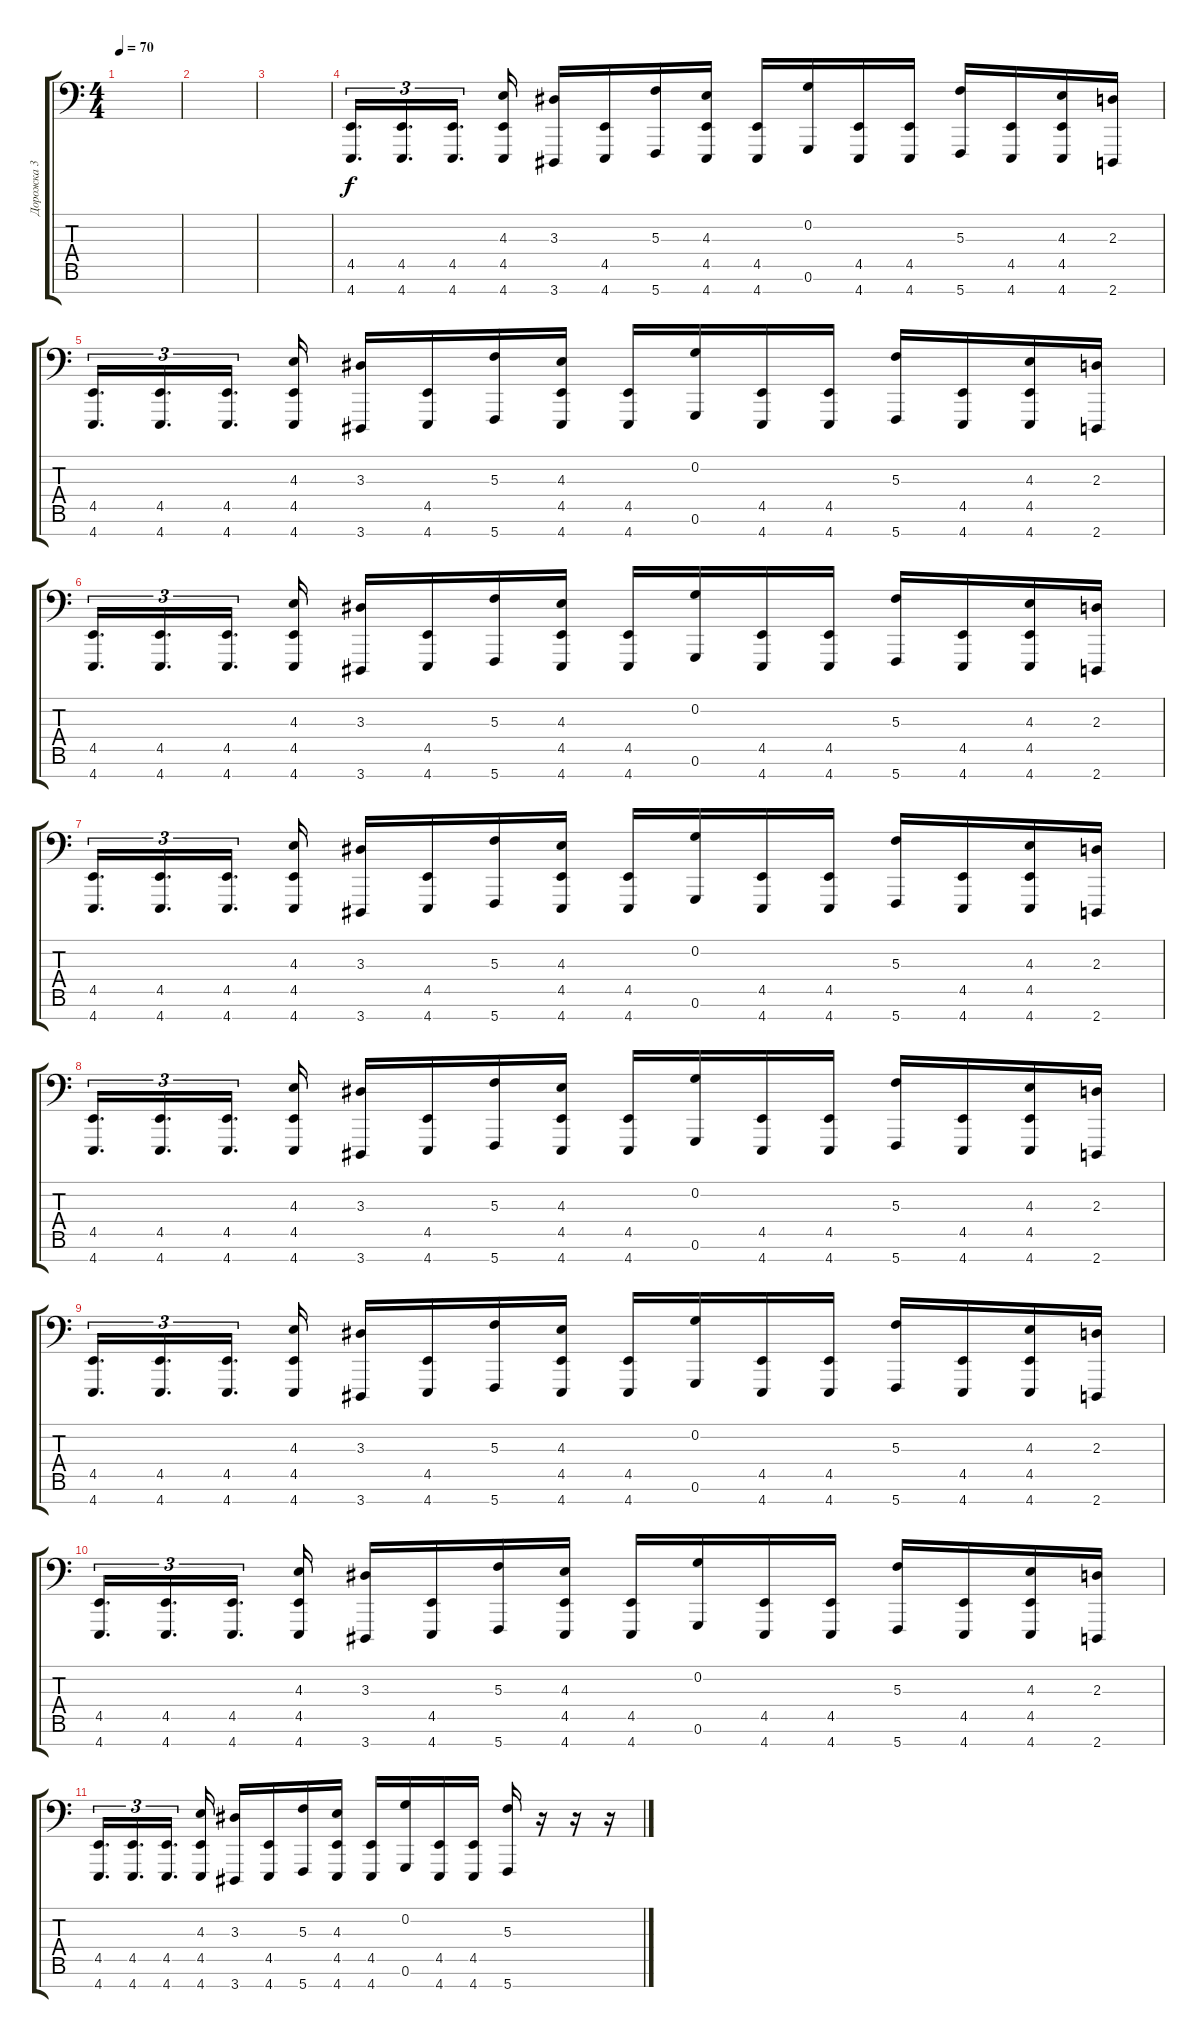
\track ("Дорожка 3" "Дорожка 3") {instrument lead8bassandlead}
\staff {score tabs}
\tuning (C4 G3 C3 F2 C2 G1 C1) {hide}
\ts (4 4)
\tempo 70
\clef f4
\ks c
|
|
|
(4.5 4.7).16{d tu (3 2) volume 16} (4.5 4.7).16{d tu (3 2)} (4.5 4.7).16{d tu (3 2) beam splitsecondary} (4.3 4.5 4.7).16 (3.3 3.7).16 (4.5 4.7).16 (5.3 5.7).16 (4.3 4.5 4.7).16 (4.5 4.7).16 (0.2 0.6).16 (4.5 4.7).16 (4.5 4.7).16 (5.3 5.7).16 (4.5 4.7).16 (4.3 4.5 4.7).16 (2.3 2.7).16 |
(4.5 4.7).16{d tu (3 2)} (4.5 4.7).16{d tu (3 2)} (4.5 4.7).16{d tu (3 2) beam splitsecondary} (4.3 4.5 4.7).16 (3.3 3.7).16 (4.5 4.7).16 (5.3 5.7).16 (4.3 4.5 4.7).16 (4.5 4.7).16 (0.2 0.6).16 (4.5 4.7).16 (4.5 4.7).16 (5.3 5.7).16 (4.5 4.7).16 (4.3 4.5 4.7).16 (2.3 2.7).16 |
(4.5 4.7).16{d tu (3 2)} (4.5 4.7).16{d tu (3 2)} (4.5 4.7).16{d tu (3 2) beam splitsecondary} (4.3 4.5 4.7).16 (3.3 3.7).16 (4.5 4.7).16 (5.3 5.7).16 (4.3 4.5 4.7).16 (4.5 4.7).16 (0.2 0.6).16 (4.5 4.7).16 (4.5 4.7).16 (5.3 5.7).16 (4.5 4.7).16 (4.3 4.5 4.7).16 (2.3 2.7).16 |
(4.5 4.7).16{d tu (3 2)} (4.5 4.7).16{d tu (3 2)} (4.5 4.7).16{d tu (3 2) beam splitsecondary} (4.3 4.5 4.7).16 (3.3 3.7).16 (4.5 4.7).16 (5.3 5.7).16 (4.3 4.5 4.7).16 (4.5 4.7).16 (0.2 0.6).16 (4.5 4.7).16 (4.5 4.7).16 (5.3 5.7).16 (4.5 4.7).16 (4.3 4.5 4.7).16 (2.3 2.7).16 |
(4.5 4.7).16{d tu (3 2)} (4.5 4.7).16{d tu (3 2)} (4.5 4.7).16{d tu (3 2) beam splitsecondary} (4.3 4.5 4.7).16 (3.3 3.7).16 (4.5 4.7).16 (5.3 5.7).16 (4.3 4.5 4.7).16 (4.5 4.7).16 (0.2 0.6).16 (4.5 4.7).16 (4.5 4.7).16 (5.3 5.7).16 (4.5 4.7).16 (4.3 4.5 4.7).16 (2.3 2.7).16 |
(4.5 4.7).16{d tu (3 2)} (4.5 4.7).16{d tu (3 2)} (4.5 4.7).16{d tu (3 2) beam splitsecondary} (4.3 4.5 4.7).16 (3.3 3.7).16 (4.5 4.7).16 (5.3 5.7).16 (4.3 4.5 4.7).16 (4.5 4.7).16 (0.2 0.6).16 (4.5 4.7).16 (4.5 4.7).16 (5.3 5.7).16 (4.5 4.7).16 (4.3 4.5 4.7).16 (2.3 2.7).16 |
(4.5 4.7).16{d tu (3 2)} (4.5 4.7).16{d tu (3 2)} (4.5 4.7).16{d tu (3 2) beam splitsecondary} (4.3 4.5 4.7).16 (3.3 3.7).16 (4.5 4.7).16 (5.3 5.7).16 (4.3 4.5 4.7).16 (4.5 4.7).16 (0.2 0.6).16 (4.5 4.7).16 (4.5 4.7).16 (5.3 5.7).16 (4.5 4.7).16 (4.3 4.5 4.7).16 (2.3 2.7).16 |
(4.5 4.7).16{d tu (3 2)} (4.5 4.7).16{d tu (3 2)} (4.5 4.7).16{d tu (3 2) beam splitsecondary} (4.3 4.5 4.7).16 (3.3 3.7).16 (4.5 4.7).16 (5.3 5.7).16 (4.3 4.5 4.7).16 (4.5 4.7).16 (0.2 0.6).16 (4.5 4.7).16 (4.5 4.7).16 (5.3 5.7).16 r.16 r.16 r.16
